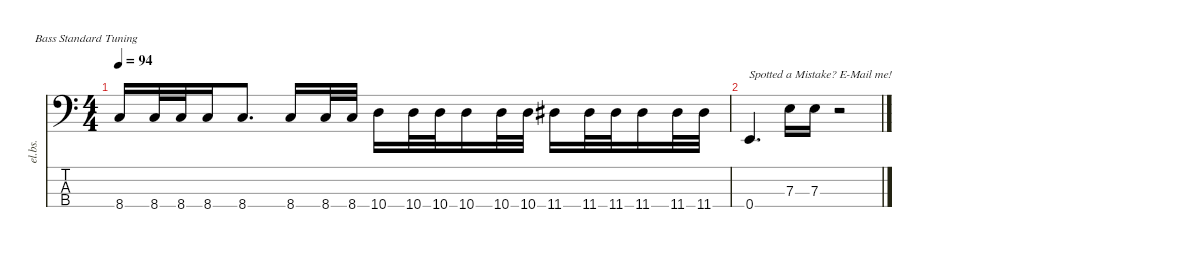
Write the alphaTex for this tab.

\defaultSystemsLayout 4
\hideDynamics
\bracketExtendMode nobrackets
\track ("Bass Guitar" "el.bs.") {instrument electricbasspick}
\staff {score tabs}
\tuning (G2 D2 A1 E1)
\ts (4 4)
\tempo 94
\clef f4
\ks c
8.4.16{dy f} 8.4.32 8.4.32 8.4.16 8.4.8{d} 8.4.16 8.4.32 8.4.32 10.4.16 10.4.32 10.4.32 10.4.16 10.4.32 10.4.32 11.4{acc #}.16 11.4{acc #}.32 11.4{acc #}.32 11.4{acc #}.16 11.4{acc #}.32 11.4{acc #}.32 |
0.4.4{d txt "Spotted a Mistake? E-Mail me!"} 7.3.16 7.3.16 r.2
